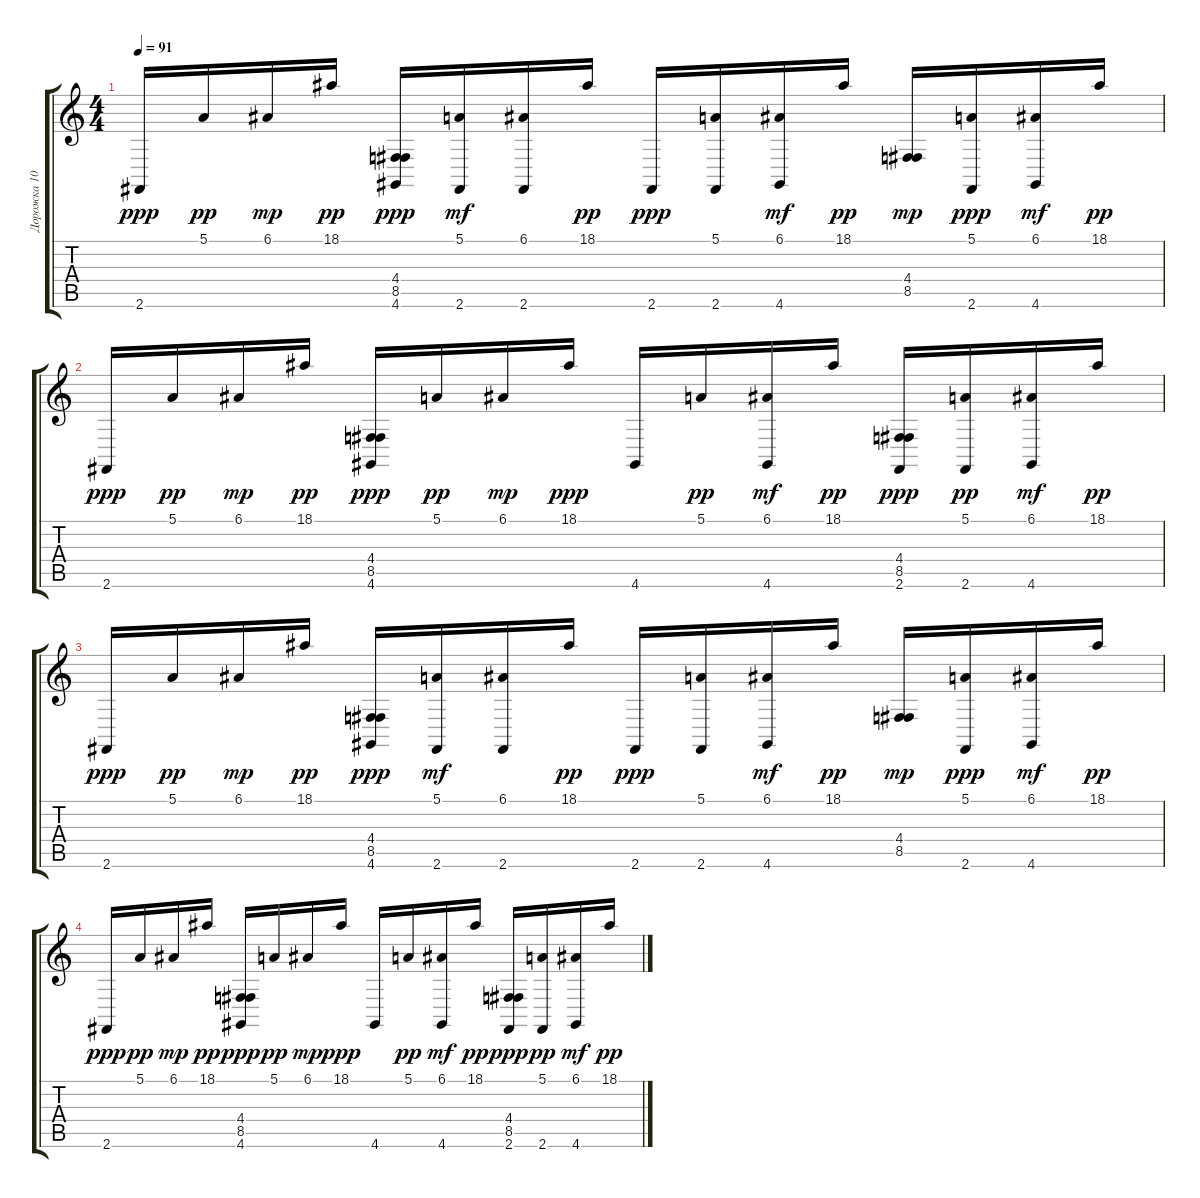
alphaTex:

\track ("Дорожка 10" "Дорожка 10") {instrument celesta}
\staff {score tabs}
\tuning (E4 B3 G3 D3 A2 E2) {hide}
\ts (4 4)
\tempo 91
\clef g2
\ks c
2.6.16{dy ppp} 5.1.16{dy pp} 6.1.16{dy mp} 18.1.16{dy pp} (4.4 8.5 4.6).16{dy ppp} (5.1 2.6).16{dy mf} (6.1 2.6).16 18.1.16{dy pp} 2.6.16{dy ppp} (5.1 2.6).16 (6.1 4.6).16{dy mf} 18.1.16{dy pp} (4.4 8.5).16{dy mp} (5.1 2.6).16{dy ppp} (6.1 4.6).16{dy mf} 18.1.16{dy pp} |
2.6.16{dy ppp} 5.1.16{dy pp} 6.1.16{dy mp} 18.1.16{dy pp} (4.4 8.5 4.6).16{dy ppp} 5.1.16{dy pp} 6.1.16{dy mp} 18.1.16{dy ppp} 4.6.16 5.1.16{dy pp} (6.1 4.6).16{dy mf} 18.1.16{dy pp} (4.4 8.5 2.6).16{dy ppp} (5.1 2.6).16{dy pp} (6.1 4.6).16{dy mf} 18.1.16{dy pp} |
2.6.16{dy ppp} 5.1.16{dy pp} 6.1.16{dy mp} 18.1.16{dy pp} (4.4 8.5 4.6).16{dy ppp} (5.1 2.6).16{dy mf} (6.1 2.6).16 18.1.16{dy pp} 2.6.16{dy ppp} (5.1 2.6).16 (6.1 4.6).16{dy mf} 18.1.16{dy pp} (4.4 8.5).16{dy mp} (5.1 2.6).16{dy ppp} (6.1 4.6).16{dy mf} 18.1.16{dy pp} |
2.6.16{dy ppp} 5.1.16{dy pp} 6.1.16{dy mp} 18.1.16{dy pp} (4.4 8.5 4.6).16{dy ppp} 5.1.16{dy pp} 6.1.16{dy mp} 18.1.16{dy ppp} 4.6.16 5.1.16{dy pp} (6.1 4.6).16{dy mf} 18.1.16{dy pp} (4.4 8.5 2.6).16{dy ppp} (5.1 2.6).16{dy pp} (6.1 4.6).16{dy mf} 18.1.16{dy pp}
